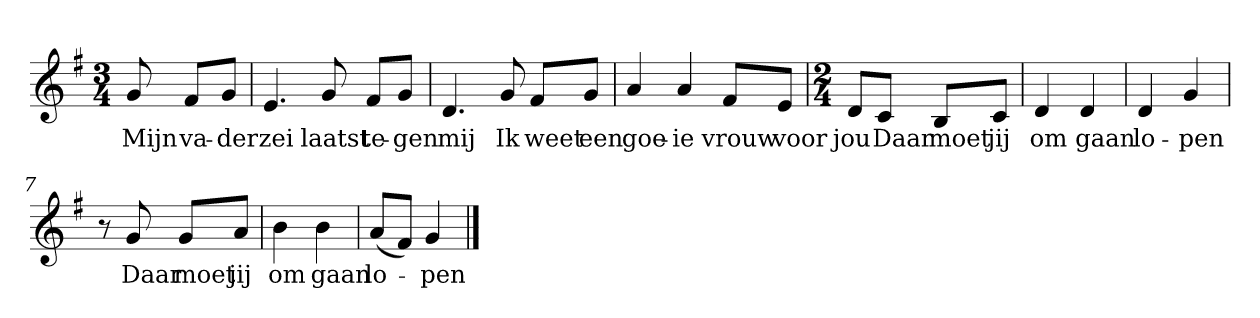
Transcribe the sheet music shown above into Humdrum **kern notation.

**kern	**text
*part1	*part1
*staff1	*staff1
*clefG2	*
*k[f#]	*
*G:	*
*M3/4	*
*MM120	*
=	=
8g	Mijn
8f#/L	va-
8g/J	-der
=1	=1
4.e	zei
8g	laatst
8f#/L	te-
8g/J	-gen
=2	=2
4.d	mij
8g	Ik
8f#/L	weet
8g/J	een
=3	=3
4a	goe-
4a	-ie
8f#/L	vrouw
8e/J	voor
=4	=4
*M2/4	*
8d/L	jou
8c/J	Daar
8B/L	moet
8c/J	jij
=5	=5
4d	om
4d	gaan
=6	=6
4d	lo-
4g	-pen
=7	=7
8r	.
8g	Daar
8g/L	moet
8a/J	jij
=8	=8
4b	om
4b	gaan
=9	=9
(8a/L	lo-
8f#/J)	.
4g	-pen
==	==
*-	*-
